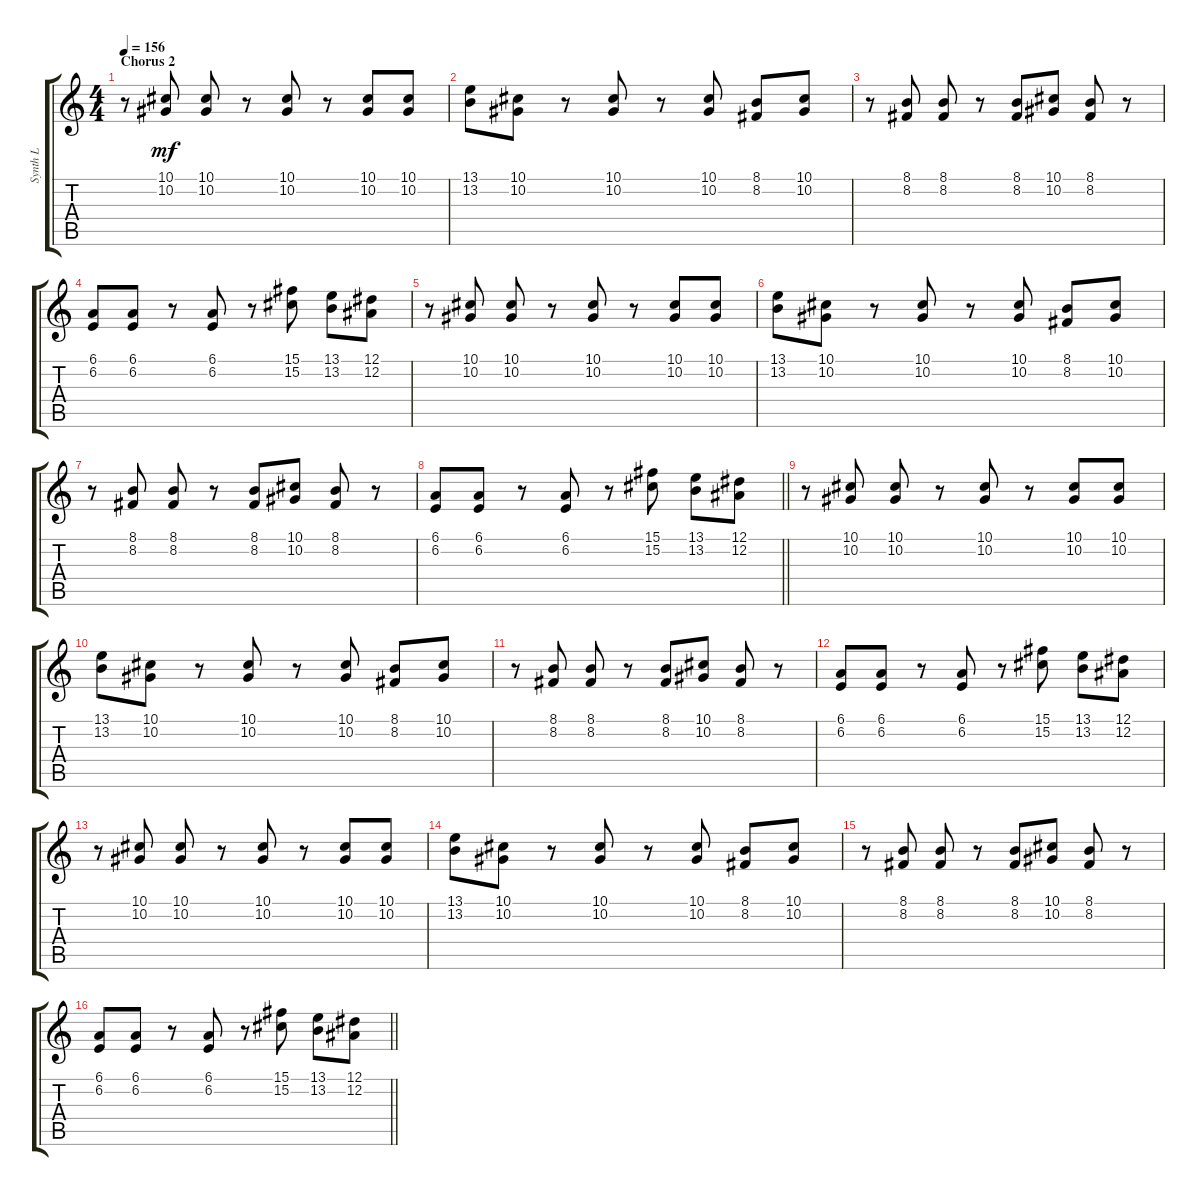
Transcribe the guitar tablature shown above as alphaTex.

\track ("Synth L" "Synth L") {instrument lead2sawtooth}
\staff {score tabs}
\tuning (Eb4 Bb3 Gb3 Db3 Ab2 Eb2) {hide}
\ts (4 4)
\section ("" "Chorus 2")
\tempo 156
\clef g2
\ks c
r.8{dy mf} (10.1 10.2).8 (10.1 10.2).8 r.8 (10.1 10.2).8 r.8 (10.1 10.2).8 (10.1 10.2).8 |
(13.1 13.2).8 (10.1 10.2).8 r.8 (10.1 10.2).8 r.8 (10.1 10.2).8 (8.1 8.2).8 (10.1 10.2).8 |
r.8 (8.1 8.2).8 (8.1 8.2).8 r.8 (8.1 8.2).8 (10.1 10.2).8 (8.1 8.2).8 r.8 |
(6.1 6.2).8 (6.1 6.2).8 r.8 (6.1 6.2).8 r.8 (15.1 15.2).8 (13.1 13.2).8 (12.1 12.2).8 |
r.8 (10.1 10.2).8 (10.1 10.2).8 r.8 (10.1 10.2).8 r.8 (10.1 10.2).8 (10.1 10.2).8 |
(13.1 13.2).8 (10.1 10.2).8 r.8 (10.1 10.2).8 r.8 (10.1 10.2).8 (8.1 8.2).8 (10.1 10.2).8 |
r.8 (8.1 8.2).8 (8.1 8.2).8 r.8 (8.1 8.2).8 (10.1 10.2).8 (8.1 8.2).8 r.8 |
\barLineRight lightlight
(6.1 6.2).8 (6.1 6.2).8 r.8 (6.1 6.2).8 r.8 (15.1 15.2).8 (13.1 13.2).8 (12.1 12.2).8 |
r.8 (10.1 10.2).8 (10.1 10.2).8 r.8 (10.1 10.2).8 r.8 (10.1 10.2).8 (10.1 10.2).8 |
(13.1 13.2).8 (10.1 10.2).8 r.8 (10.1 10.2).8 r.8 (10.1 10.2).8 (8.1 8.2).8 (10.1 10.2).8 |
r.8 (8.1 8.2).8 (8.1 8.2).8 r.8 (8.1 8.2).8 (10.1 10.2).8 (8.1 8.2).8 r.8 |
(6.1 6.2).8 (6.1 6.2).8 r.8 (6.1 6.2).8 r.8 (15.1 15.2).8 (13.1 13.2).8 (12.1 12.2).8 |
r.8 (10.1 10.2).8 (10.1 10.2).8 r.8 (10.1 10.2).8 r.8 (10.1 10.2).8 (10.1 10.2).8 |
(13.1 13.2).8 (10.1 10.2).8 r.8 (10.1 10.2).8 r.8 (10.1 10.2).8 (8.1 8.2).8 (10.1 10.2).8 |
r.8 (8.1 8.2).8 (8.1 8.2).8 r.8 (8.1 8.2).8 (10.1 10.2).8 (8.1 8.2).8 r.8 |
\barLineRight lightlight
(6.1 6.2).8 (6.1 6.2).8 r.8 (6.1 6.2).8 r.8 (15.1 15.2).8 (13.1 13.2).8 (12.1 12.2).8
